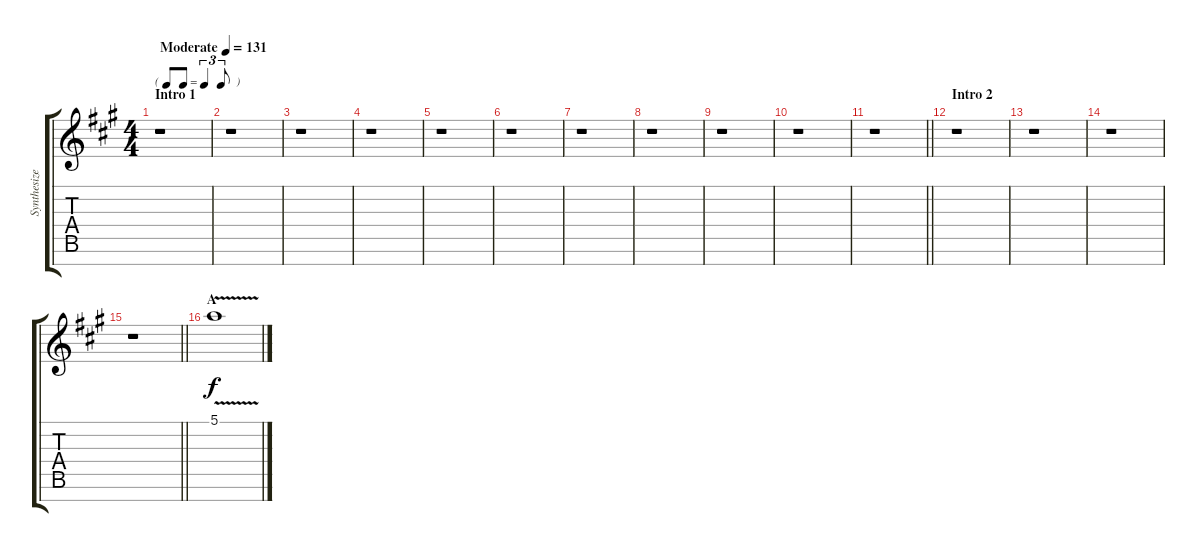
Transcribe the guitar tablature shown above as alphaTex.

\track ("Synthesizer" "Synthesize") {instrument pad4choir}
\staff {score tabs}
\tuning (E5 B4 G4 D4 A3 E3 B2) {hide}
\ts (4 4)
\tf triplet8th
\section ("" "Intro 1")
\tempo (131 "Moderate")
\clef g2
\ks a
r.1{dy f instrument pad4choir} |
r.1 |
r.1 |
r.1 |
r.1 |
r.1 |
r.1 |
r.1 |
r.1 |
r.1 |
\barLineRight lightlight
r.1 |
\section ("" "Intro 2")
r.1 |
r.1 |
r.1 |
\barLineRight lightlight
r.1 |
\section ("" "A")
5.1{v}.1
